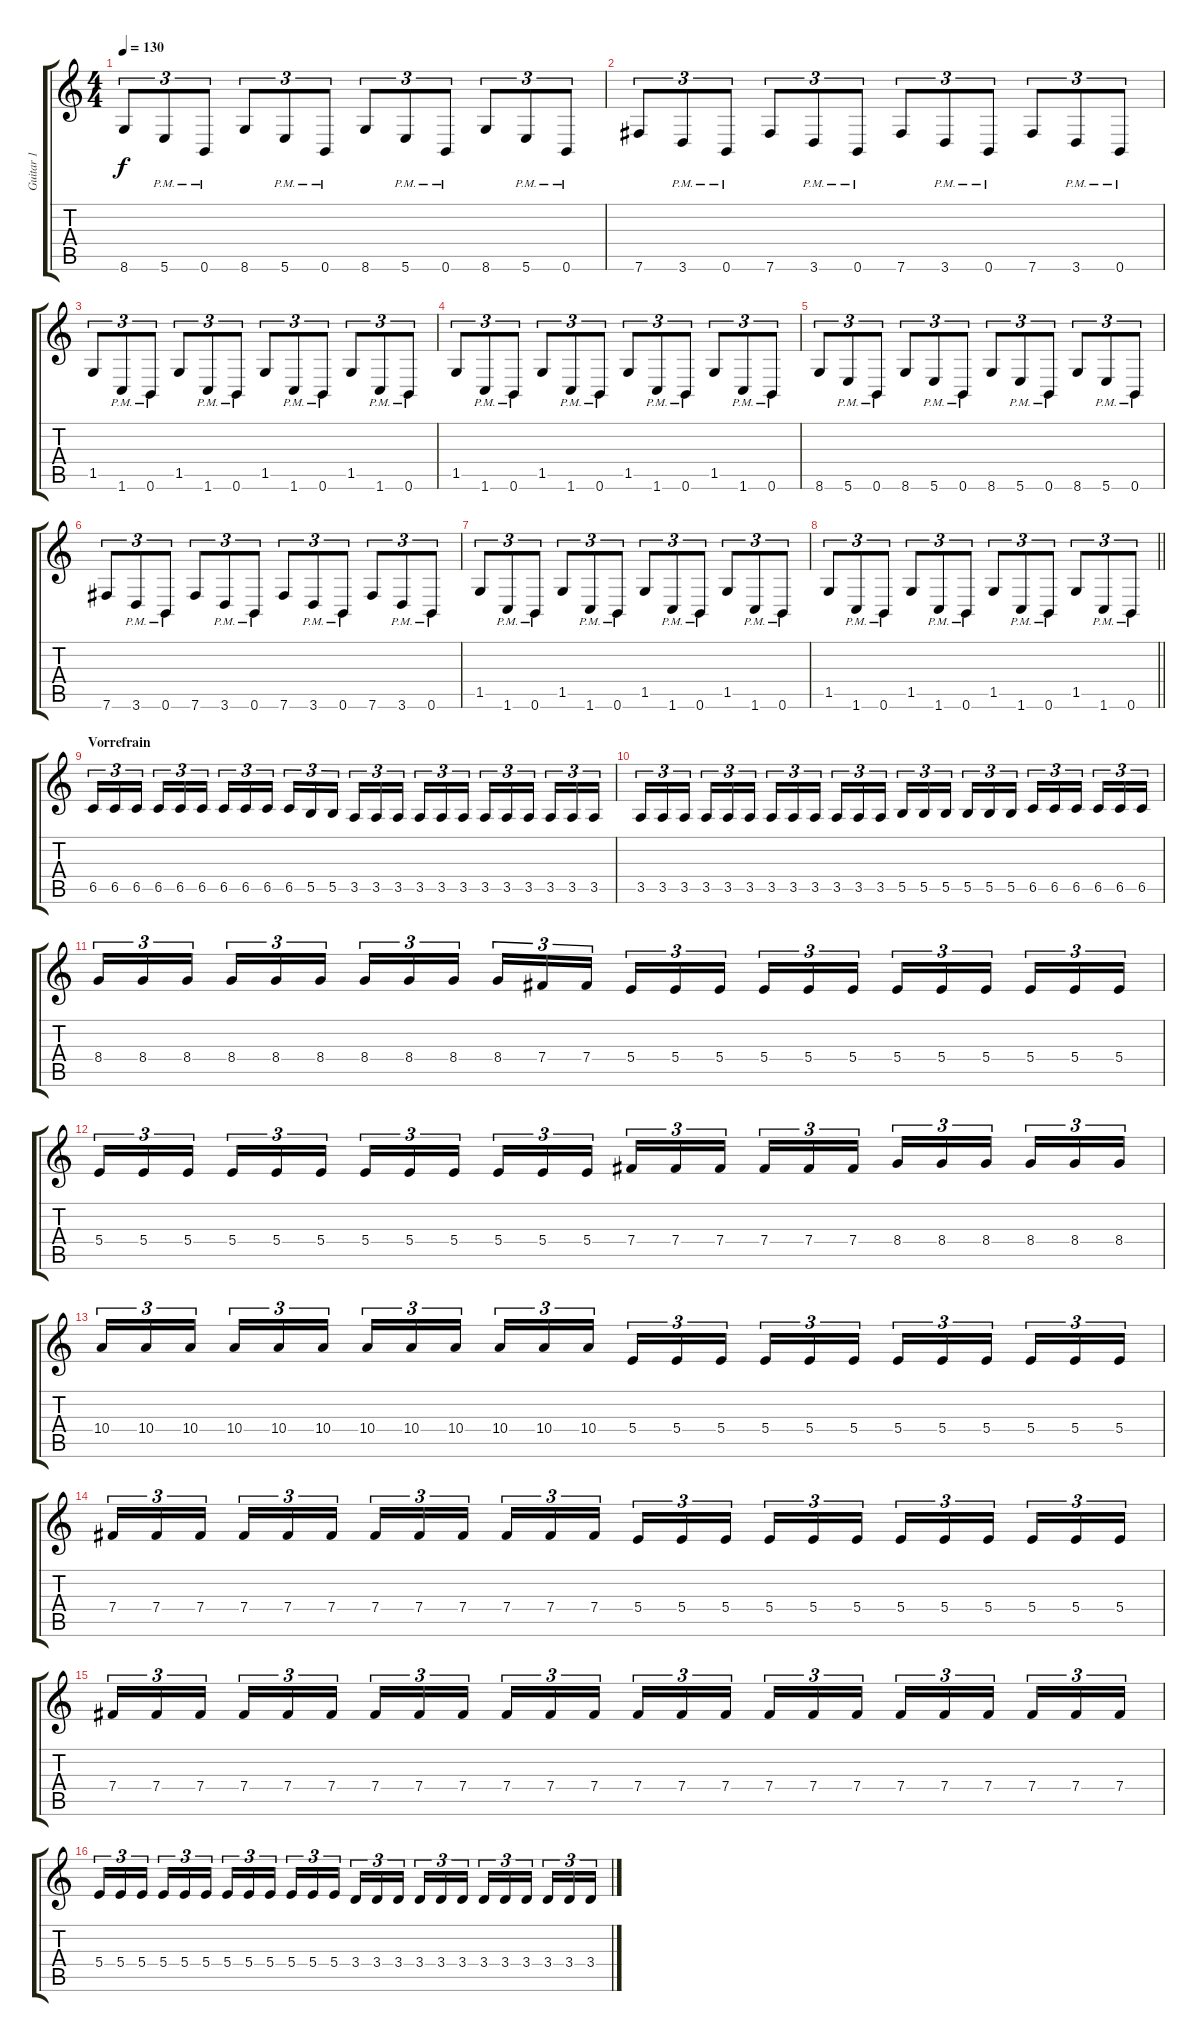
\track ("Guitar 1" "Guitar 1") {instrument distortionguitar}
\staff {score tabs}
\tuning (Db4 Ab3 E3 B2 Gb2 B1) {hide}
\ts (4 4)
\tempo 130
\clef g2
\ks c
8.6.8{tu (3 2) dy f} 5.6{pm}.8{tu (3 2)} 0.6{pm}.8{tu (3 2)} 8.6.8{tu (3 2)} 5.6{pm}.8{tu (3 2)} 0.6{pm}.8{tu (3 2)} 8.6.8{tu (3 2)} 5.6{pm}.8{tu (3 2)} 0.6{pm}.8{tu (3 2)} 8.6.8{tu (3 2)} 5.6{pm}.8{tu (3 2)} 0.6{pm}.8{tu (3 2)} |
7.6.8{tu (3 2)} 3.6{pm}.8{tu (3 2)} 0.6{pm}.8{tu (3 2)} 7.6.8{tu (3 2)} 3.6{pm}.8{tu (3 2)} 0.6{pm}.8{tu (3 2)} 7.6.8{tu (3 2)} 3.6{pm}.8{tu (3 2)} 0.6{pm}.8{tu (3 2)} 7.6.8{tu (3 2)} 3.6{pm}.8{tu (3 2)} 0.6{pm}.8{tu (3 2)} |
1.5.8{tu (3 2)} 1.6{pm}.8{tu (3 2)} 0.6{pm}.8{tu (3 2)} 1.5.8{tu (3 2)} 1.6{pm}.8{tu (3 2)} 0.6{pm}.8{tu (3 2)} 1.5.8{tu (3 2)} 1.6{pm}.8{tu (3 2)} 0.6{pm}.8{tu (3 2)} 1.5.8{tu (3 2)} 1.6{pm}.8{tu (3 2)} 0.6{pm}.8{tu (3 2)} |
1.5.8{tu (3 2)} 1.6{pm}.8{tu (3 2)} 0.6{pm}.8{tu (3 2)} 1.5.8{tu (3 2)} 1.6{pm}.8{tu (3 2)} 0.6{pm}.8{tu (3 2)} 1.5.8{tu (3 2)} 1.6{pm}.8{tu (3 2)} 0.6{pm}.8{tu (3 2)} 1.5.8{tu (3 2)} 1.6{pm}.8{tu (3 2)} 0.6{pm}.8{tu (3 2)} |
8.6.8{tu (3 2)} 5.6{pm}.8{tu (3 2)} 0.6{pm}.8{tu (3 2)} 8.6.8{tu (3 2)} 5.6{pm}.8{tu (3 2)} 0.6{pm}.8{tu (3 2)} 8.6.8{tu (3 2)} 5.6{pm}.8{tu (3 2)} 0.6{pm}.8{tu (3 2)} 8.6.8{tu (3 2)} 5.6{pm}.8{tu (3 2)} 0.6{pm}.8{tu (3 2)} |
7.6.8{tu (3 2)} 3.6{pm}.8{tu (3 2)} 0.6{pm}.8{tu (3 2)} 7.6.8{tu (3 2)} 3.6{pm}.8{tu (3 2)} 0.6{pm}.8{tu (3 2)} 7.6.8{tu (3 2)} 3.6{pm}.8{tu (3 2)} 0.6{pm}.8{tu (3 2)} 7.6.8{tu (3 2)} 3.6{pm}.8{tu (3 2)} 0.6{pm}.8{tu (3 2)} |
1.5.8{tu (3 2)} 1.6{pm}.8{tu (3 2)} 0.6{pm}.8{tu (3 2)} 1.5.8{tu (3 2)} 1.6{pm}.8{tu (3 2)} 0.6{pm}.8{tu (3 2)} 1.5.8{tu (3 2)} 1.6{pm}.8{tu (3 2)} 0.6{pm}.8{tu (3 2)} 1.5.8{tu (3 2)} 1.6{pm}.8{tu (3 2)} 0.6{pm}.8{tu (3 2)} |
\barLineRight lightlight
1.5.8{tu (3 2)} 1.6{pm}.8{tu (3 2)} 0.6{pm}.8{tu (3 2)} 1.5.8{tu (3 2)} 1.6{pm}.8{tu (3 2)} 0.6{pm}.8{tu (3 2)} 1.5.8{tu (3 2)} 1.6{pm}.8{tu (3 2)} 0.6{pm}.8{tu (3 2)} 1.5.8{tu (3 2)} 1.6{pm}.8{tu (3 2)} 0.6{pm}.8{tu (3 2)} |
\section ("" "Vorrefrain")
6.5.16{tu (3 2)} 6.5.16{tu (3 2)} 6.5.16{tu (3 2) beam splitsecondary} 6.5.16{tu (3 2)} 6.5.16{tu (3 2)} 6.5.16{tu (3 2)} 6.5.16{tu (3 2)} 6.5.16{tu (3 2)} 6.5.16{tu (3 2) beam splitsecondary} 6.5.16{tu (3 2)} 5.5.16{tu (3 2)} 5.5.16{tu (3 2)} 3.5.16{tu (3 2)} 3.5.16{tu (3 2)} 3.5.16{tu (3 2) beam splitsecondary} 3.5.16{tu (3 2)} 3.5.16{tu (3 2)} 3.5.16{tu (3 2)} 3.5.16{tu (3 2)} 3.5.16{tu (3 2)} 3.5.16{tu (3 2) beam splitsecondary} 3.5.16{tu (3 2)} 3.5.16{tu (3 2)} 3.5.16{tu (3 2)} |
3.5.16{tu (3 2)} 3.5.16{tu (3 2)} 3.5.16{tu (3 2) beam splitsecondary} 3.5.16{tu (3 2)} 3.5.16{tu (3 2)} 3.5.16{tu (3 2)} 3.5.16{tu (3 2)} 3.5.16{tu (3 2)} 3.5.16{tu (3 2) beam splitsecondary} 3.5.16{tu (3 2)} 3.5.16{tu (3 2)} 3.5.16{tu (3 2)} 5.5.16{tu (3 2)} 5.5.16{tu (3 2)} 5.5.16{tu (3 2) beam splitsecondary} 5.5.16{tu (3 2)} 5.5.16{tu (3 2)} 5.5.16{tu (3 2)} 6.5.16{tu (3 2)} 6.5.16{tu (3 2)} 6.5.16{tu (3 2) beam splitsecondary} 6.5.16{tu (3 2)} 6.5.16{tu (3 2)} 6.5.16{tu (3 2)} |
8.4.16{tu (3 2)} 8.4.16{tu (3 2)} 8.4.16{tu (3 2) beam splitsecondary} 8.4.16{tu (3 2)} 8.4.16{tu (3 2)} 8.4.16{tu (3 2)} 8.4.16{tu (3 2)} 8.4.16{tu (3 2)} 8.4.16{tu (3 2) beam splitsecondary} 8.4.16{tu (3 2)} 7.4.16{tu (3 2)} 7.4.16{tu (3 2)} 5.4.16{tu (3 2)} 5.4.16{tu (3 2)} 5.4.16{tu (3 2) beam splitsecondary} 5.4.16{tu (3 2)} 5.4.16{tu (3 2)} 5.4.16{tu (3 2)} 5.4.16{tu (3 2)} 5.4.16{tu (3 2)} 5.4.16{tu (3 2) beam splitsecondary} 5.4.16{tu (3 2)} 5.4.16{tu (3 2)} 5.4.16{tu (3 2)} |
5.4.16{tu (3 2)} 5.4.16{tu (3 2)} 5.4.16{tu (3 2) beam splitsecondary} 5.4.16{tu (3 2)} 5.4.16{tu (3 2)} 5.4.16{tu (3 2)} 5.4.16{tu (3 2)} 5.4.16{tu (3 2)} 5.4.16{tu (3 2) beam splitsecondary} 5.4.16{tu (3 2)} 5.4.16{tu (3 2)} 5.4.16{tu (3 2)} 7.4.16{tu (3 2)} 7.4.16{tu (3 2)} 7.4.16{tu (3 2) beam splitsecondary} 7.4.16{tu (3 2)} 7.4.16{tu (3 2)} 7.4.16{tu (3 2)} 8.4.16{tu (3 2)} 8.4.16{tu (3 2)} 8.4.16{tu (3 2) beam splitsecondary} 8.4.16{tu (3 2)} 8.4.16{tu (3 2)} 8.4.16{tu (3 2)} |
10.4.16{tu (3 2)} 10.4.16{tu (3 2)} 10.4.16{tu (3 2) beam splitsecondary} 10.4.16{tu (3 2)} 10.4.16{tu (3 2)} 10.4.16{tu (3 2)} 10.4.16{tu (3 2)} 10.4.16{tu (3 2)} 10.4.16{tu (3 2) beam splitsecondary} 10.4.16{tu (3 2)} 10.4.16{tu (3 2)} 10.4.16{tu (3 2)} 5.4.16{tu (3 2)} 5.4.16{tu (3 2)} 5.4.16{tu (3 2) beam splitsecondary} 5.4.16{tu (3 2)} 5.4.16{tu (3 2)} 5.4.16{tu (3 2)} 5.4.16{tu (3 2)} 5.4.16{tu (3 2)} 5.4.16{tu (3 2) beam splitsecondary} 5.4.16{tu (3 2)} 5.4.16{tu (3 2)} 5.4.16{tu (3 2)} |
7.4.16{tu (3 2)} 7.4.16{tu (3 2)} 7.4.16{tu (3 2) beam splitsecondary} 7.4.16{tu (3 2)} 7.4.16{tu (3 2)} 7.4.16{tu (3 2)} 7.4.16{tu (3 2)} 7.4.16{tu (3 2)} 7.4.16{tu (3 2) beam splitsecondary} 7.4.16{tu (3 2)} 7.4.16{tu (3 2)} 7.4.16{tu (3 2)} 5.4.16{tu (3 2)} 5.4.16{tu (3 2)} 5.4.16{tu (3 2) beam splitsecondary} 5.4.16{tu (3 2)} 5.4.16{tu (3 2)} 5.4.16{tu (3 2)} 5.4.16{tu (3 2)} 5.4.16{tu (3 2)} 5.4.16{tu (3 2) beam splitsecondary} 5.4.16{tu (3 2)} 5.4.16{tu (3 2)} 5.4.16{tu (3 2)} |
7.4.16{tu (3 2)} 7.4.16{tu (3 2)} 7.4.16{tu (3 2) beam splitsecondary} 7.4.16{tu (3 2)} 7.4.16{tu (3 2)} 7.4.16{tu (3 2)} 7.4.16{tu (3 2)} 7.4.16{tu (3 2)} 7.4.16{tu (3 2) beam splitsecondary} 7.4.16{tu (3 2)} 7.4.16{tu (3 2)} 7.4.16{tu (3 2)} 7.4.16{tu (3 2)} 7.4.16{tu (3 2)} 7.4.16{tu (3 2) beam splitsecondary} 7.4.16{tu (3 2)} 7.4.16{tu (3 2)} 7.4.16{tu (3 2)} 7.4.16{tu (3 2)} 7.4.16{tu (3 2)} 7.4.16{tu (3 2) beam splitsecondary} 7.4.16{tu (3 2)} 7.4.16{tu (3 2)} 7.4.16{tu (3 2)} |
5.4.16{tu (3 2)} 5.4.16{tu (3 2)} 5.4.16{tu (3 2) beam splitsecondary} 5.4.16{tu (3 2)} 5.4.16{tu (3 2)} 5.4.16{tu (3 2)} 5.4.16{tu (3 2)} 5.4.16{tu (3 2)} 5.4.16{tu (3 2) beam splitsecondary} 5.4.16{tu (3 2)} 5.4.16{tu (3 2)} 5.4.16{tu (3 2)} 3.4.16{tu (3 2)} 3.4.16{tu (3 2)} 3.4.16{tu (3 2) beam splitsecondary} 3.4.16{tu (3 2)} 3.4.16{tu (3 2)} 3.4.16{tu (3 2)} 3.4.16{tu (3 2)} 3.4.16{tu (3 2)} 3.4.16{tu (3 2) beam splitsecondary} 3.4.16{tu (3 2)} 3.4.16{tu (3 2)} 3.4.16{tu (3 2)}
